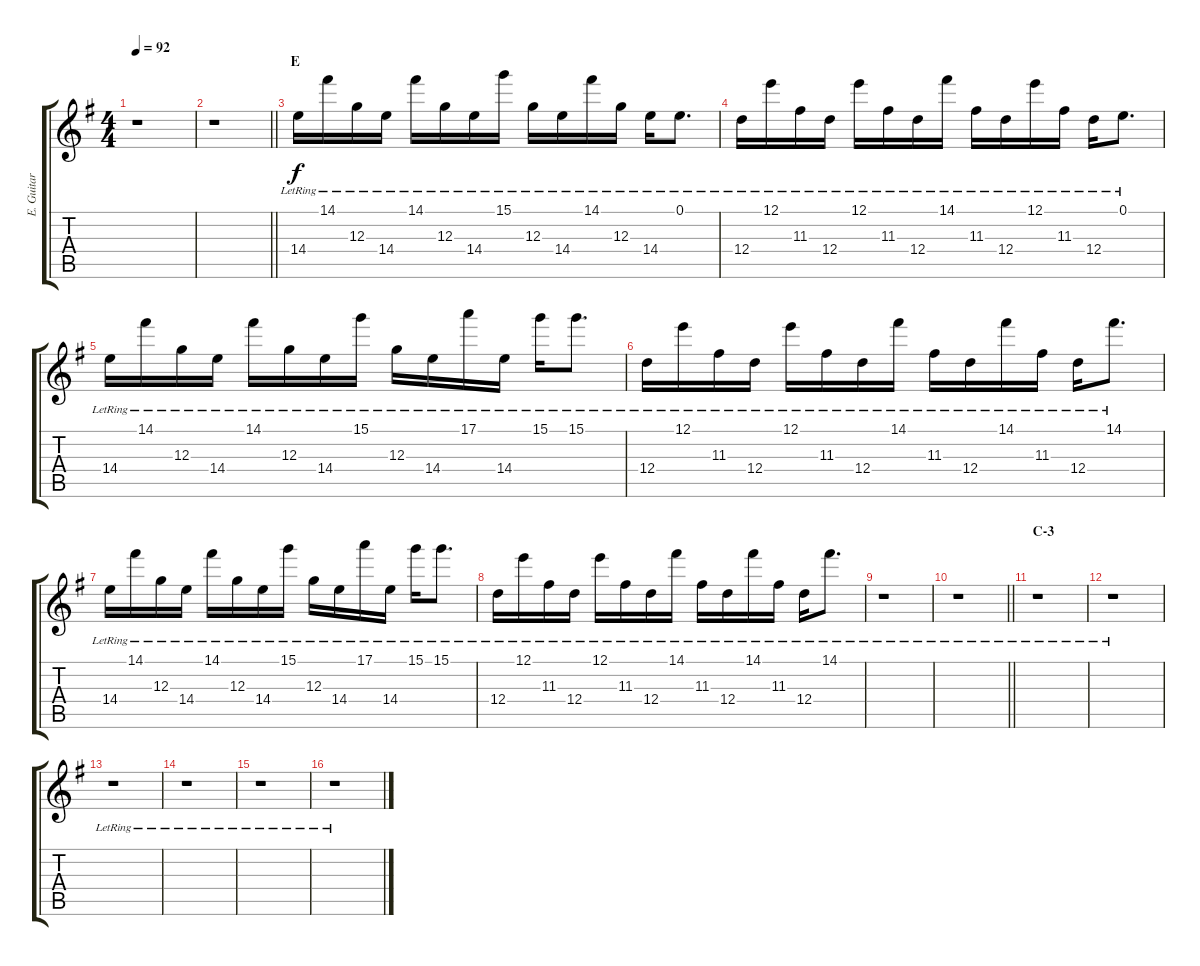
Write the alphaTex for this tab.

\track ("E. Guitar III" "E. Guitar ") {instrument electricguitarclean}
\staff {score tabs}
\tuning (E4 B3 G3 D3 A2 E2) {hide}
\ts (4 4)
\tempo 92
\clef g2
\ks eminor
r.1{dy f} |
\barLineRight lightlight
r.1 |
\section ("" "E")
14.4{lr}.16 14.1{lr}.16 12.3{lr}.16 14.4{lr}.16 14.1{lr}.16 12.3{lr}.16 14.4{lr}.16 15.1{lr}.16 12.3{lr}.16 14.4{lr}.16 14.1{lr}.16 12.3{lr}.16 14.4{lr}.16 0.1{lr}.8{d} |
12.4{lr}.16 12.1{lr}.16 11.3{lr}.16 12.4{lr}.16 12.1{lr}.16 11.3{lr}.16 12.4{lr}.16 14.1{lr}.16 11.3{lr}.16 12.4{lr}.16 12.1{lr}.16 11.3{lr}.16 12.4{lr}.16 0.1{lr}.8{d} |
14.4{lr}.16 14.1{lr}.16 12.3{lr}.16 14.4{lr}.16 14.1{lr}.16 12.3{lr}.16 14.4{lr}.16 15.1{lr}.16 12.3{lr}.16 14.4{lr}.16 17.1{lr}.16 14.4{lr}.16 15.1{lr}.16 15.1{lr}.8{d} |
12.4{lr}.16 12.1{lr}.16 11.3{lr}.16 12.4{lr}.16 12.1{lr}.16 11.3{lr}.16 12.4{lr}.16 14.1{lr}.16 11.3{lr}.16 12.4{lr}.16 14.1{lr}.16 11.3{lr}.16 12.4{lr}.16 14.1{lr}.8{d} |
14.4{lr}.16 14.1{lr}.16 12.3{lr}.16 14.4{lr}.16 14.1{lr}.16 12.3{lr}.16 14.4{lr}.16 15.1{lr}.16 12.3{lr}.16 14.4{lr}.16 17.1{lr}.16 14.4{lr}.16 15.1{lr}.16 15.1{lr}.8{d} |
12.4{lr}.16 12.1{lr}.16 11.3{lr}.16 12.4{lr}.16 12.1{lr}.16 11.3{lr}.16 12.4{lr}.16 14.1{lr}.16 11.3{lr}.16 12.4{lr}.16 14.1{lr}.16 11.3{lr}.16 12.4{lr}.16 14.1{lr}.8{d} |
r.1 |
\barLineRight lightlight
r.1 |
\section ("" "C-3")
r.1 |
r.1 |
r.1 |
r.1 |
r.1 |
r.1
